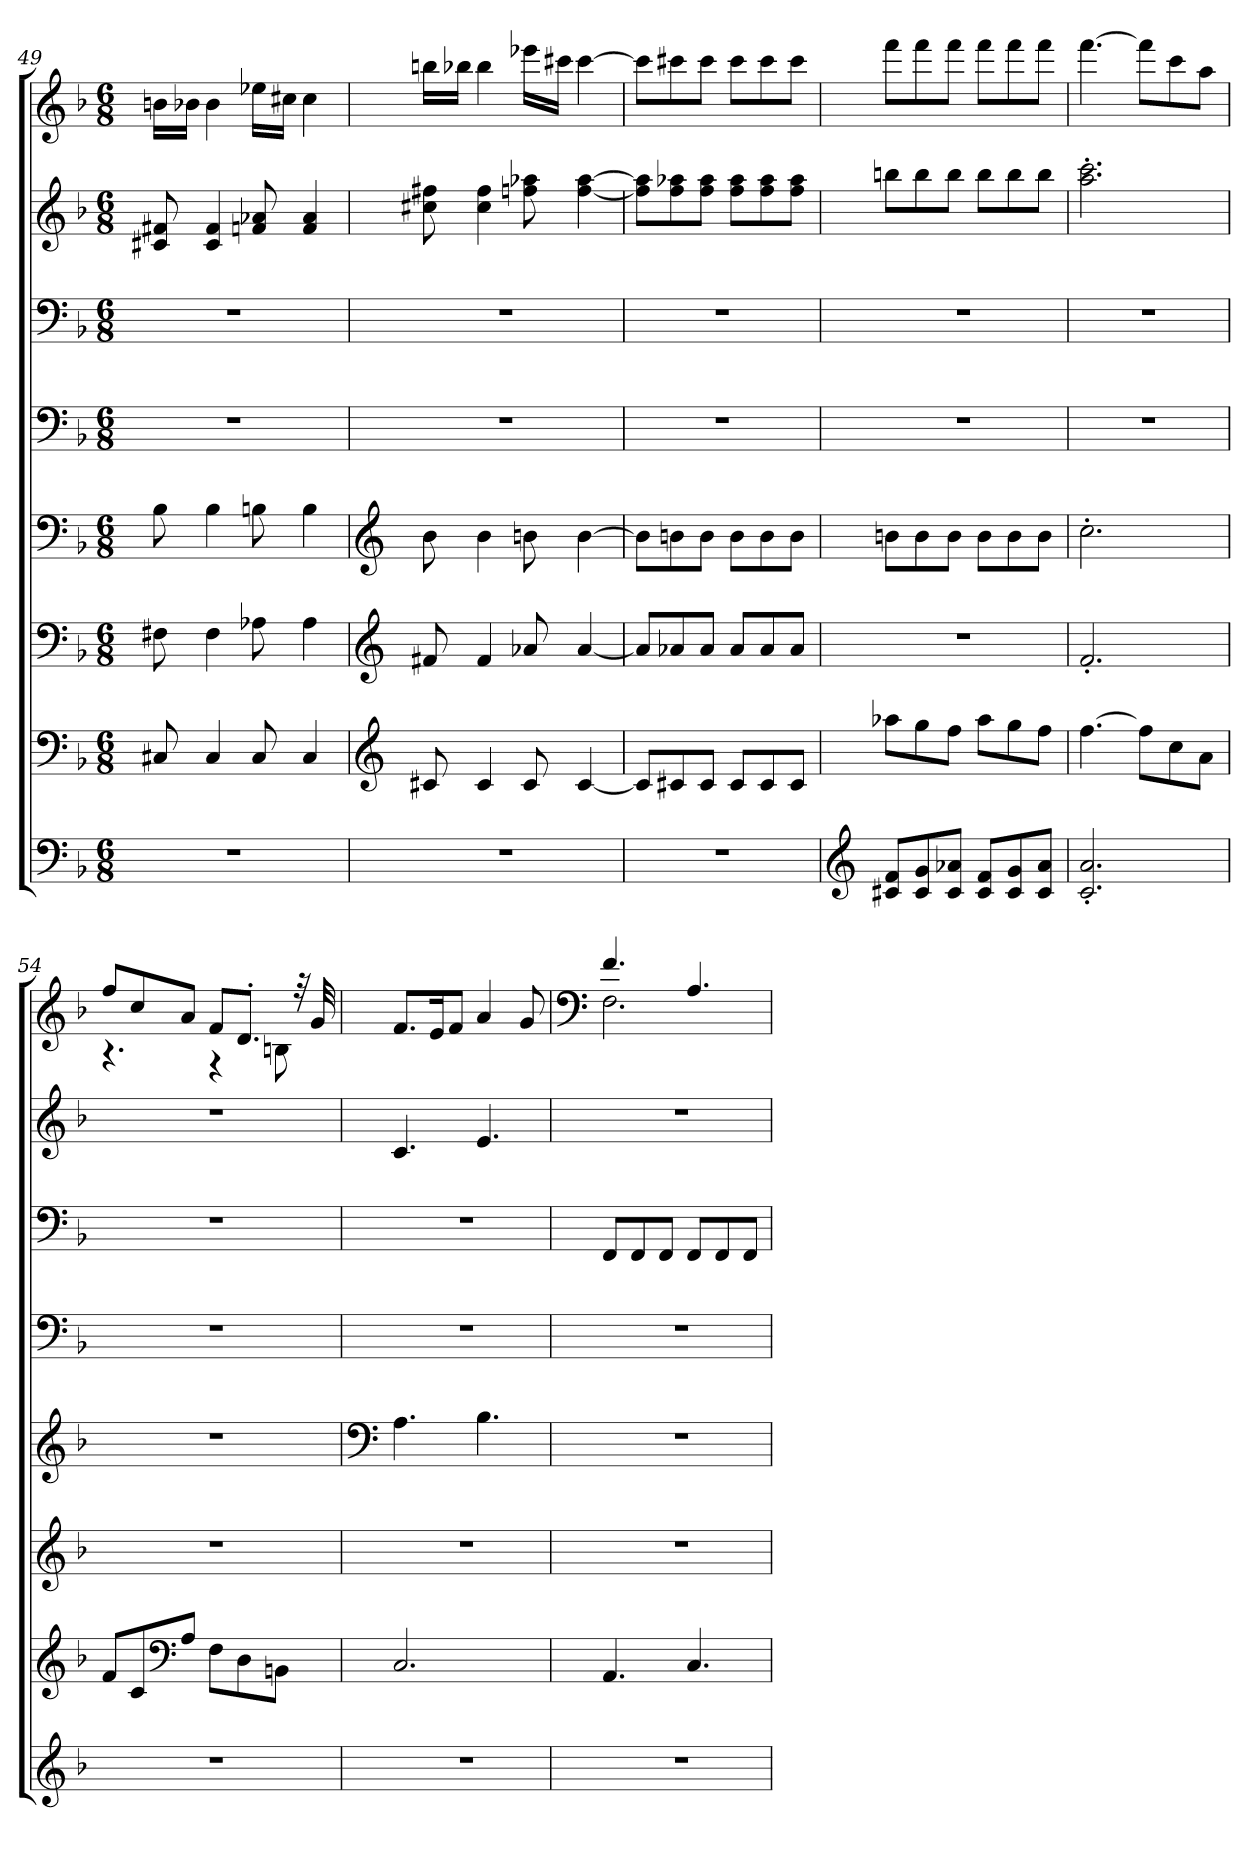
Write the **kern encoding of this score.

**kern	**kern	**kern	**kern	**kern	**kern	**kern	**kern
*part5	*part5	*part4	*part4	*part3	*part3	*part2	*part1
*staff8	*staff7	*staff6	*staff5	*staff4	*staff3	*staff2	*staff1
*clefF4	*clefF4	*clefF4	*clefF4	*clefF4	*clefF4	*clefG2	*clefG2
*k[b-]	*k[b-]	*k[b-]	*k[b-]	*k[b-]	*k[b-]	*k[b-]	*k[b-]
*M6/8	*M6/8	*M6/8	*M6/8	*M6/8	*M6/8	*M6/8	*M6/8
=49	=49	=49	=49	=49	=49	=49	=49
2.r	8C#X/	8F#X\	8B-\	2.r	2.r	8c#X/ 8f#X/	16bn\LL
.	.	.	.	.	.	.	16b-X\JJ
.	4C#/	4F#\	4B-\	.	.	4c#/ 4f#/	4b-\
.	8C#/	8A-X\	8Bn\	.	.	8fn/ 8a-X/	16ee-X\LL
.	.	.	.	.	.	.	16cc#X\JJ
.	4C#/	4A-\	4B\	.	.	4f/ 4a-/	4cc#\
=50	=50	=50	=50	=50	=50	=50	=50
*	*clefG2	*clefG2	*clefG2	*	*	*	*
*	*	*	*	*	*	*	*MM121
2.r	8c#X/	8f#X/	8b-\	2.r	2.r	8cc#X\ 8ff#X\	16bbn\LL
.	.	.	.	.	.	.	16bb-X\JJ
.	4c#/	4f#/	4b-\	.	.	4cc#\ 4ff#\	4bb-\
.	8c#/	8a-X/	8bn\	.	.	8ffn\ 8aa-X\	16eee-X\LL
.	.	.	.	.	.	.	16ccc#X\JJ
.	[4c#/	[4a-/	[4b\	.	.	[4ff\ [4aa-\	[4ccc#\
!!LO:PB:g=z
=51	=51	=51	=51	=51	=51	=51	=51
*	*	*	*	*	*	*	*MM121
2.r	8c#/L]	8a-/L]	8b\L]	2.r	2.r	8ff\] 8aa-\]L	8ccc#\L]
.	8c#X/	8a-X/	8bn\	.	.	8ff\ 8aa-X\	8ccc#X\
.	8c#/J	8a-/J	8b\J	.	.	8ff\ 8aa-\J	8ccc#\J
.	8c#/L	8a-/L	8b\L	.	.	8ff\ 8aa-\L	8ccc#\L
.	8c#/	8a-/	8b\	.	.	8ff\ 8aa-\	8ccc#\
.	8c#/J	8a-/J	8b\J	.	.	8ff\ 8aa-\J	8ccc#\J
=52	=52	=52	=52	=52	=52	=52	=52
*clefG2	*	*	*	*	*	*	*
8c#X/ 8f/L	8aa-X\L	2.r	8bn\L	2.r	2.r	8bbn\L	8fff\L
8c#/ 8g/	8gg\	.	8b\	.	.	8bb\	8fff\
8c#/ 8a-X/J	8ff\J	.	8b\J	.	.	8bb\J	8fff\J
8c#/ 8f/L	8aa-\L	.	8b\L	.	.	8bb\L	8fff\L
8c#/ 8g/	8gg\	.	8b\	.	.	8bb\	8fff\
*	*	*	*	*	*	*	*MM120
8c#/ 8a-/J	8ff\J	.	8b\J	.	.	8bb\J	8fff\J
=53	=53	=53	=53	=53	=53	=53	=53
*	*	*	*	*	*	*	*MM121
2.c/' 2.a/'	[4.ff\	2.f'/	2.cc'\	2.r	2.r	2.aa\' 2.ccc\'	[4.fff\
.	8ff\L]	.	.	.	.	.	8fff\L]
.	8cc\	.	.	.	.	.	8ccc\
.	8a\J	.	.	.	.	.	8aa\J
=54	=54	=54	=54	=54	=54	=54	=54
*	*	*	*	*	*	*	*^
2.r	8f/L	2.r	2.r	2.r	2.r	2.r	8ff/L	4.r
.	8c/	.	.	.	.	.	8cc/	.
*	*clefF4	*	*	*	*	*	*	*
.	8A/J	.	.	.	.	.	8a/J	.
.	8F\L	.	.	.	.	.	8f/L	4r
.	8D\	.	.	.	.	.	8.d'/J	.
*	*	*	*	*	*	*	*MM120	*
.	8BBn\J	.	.	.	.	.	.	8Bn\
.	.	.	.	.	.	.	32r	.
.	.	.	.	.	.	.	32g/	.
*	*	*	*	*	*	*	*v	*v
!!LO:PB:g=z
=55	=55	=55	=55	=55	=55	=55	=55
*	*	*	*clefF4	*	*	*	*
2.r	2.C/	2.r	4.A\	2.r	2.r	4.c/	8.f/L
.	.	.	.	.	.	.	16e/K
.	.	.	.	.	.	.	8f/J
.	.	.	4.B-\	.	.	4.e/	4a/
*	*	*	*	*	*	*	*MM114
.	.	.	.	.	.	.	8g/
=56	=56	=56	=56	=56	=56	=56	=56
*	*	*	*	*	*	*	*clefF4
*	*	*	*	*	*	*	*MM121
*	*	*	*	*	*	*	*^
2.r	4.AA/	2.r	2.r	2.r	8FF/L	2.r	4.f/	2.F\
.	.	.	.	.	8FF/	.	.	.
.	.	.	.	.	8FF/J	.	.	.
.	4.C/	.	.	.	8FF/L	.	4.A/	.
.	.	.	.	.	8FF/	.	.	.
.	.	.	.	.	8FF/J	.	.	.
*	*	*	*	*	*	*	*v	*v
=	=	=	=	=	=	=	=
*-	*-	*-	*-	*-	*-	*-	*-
